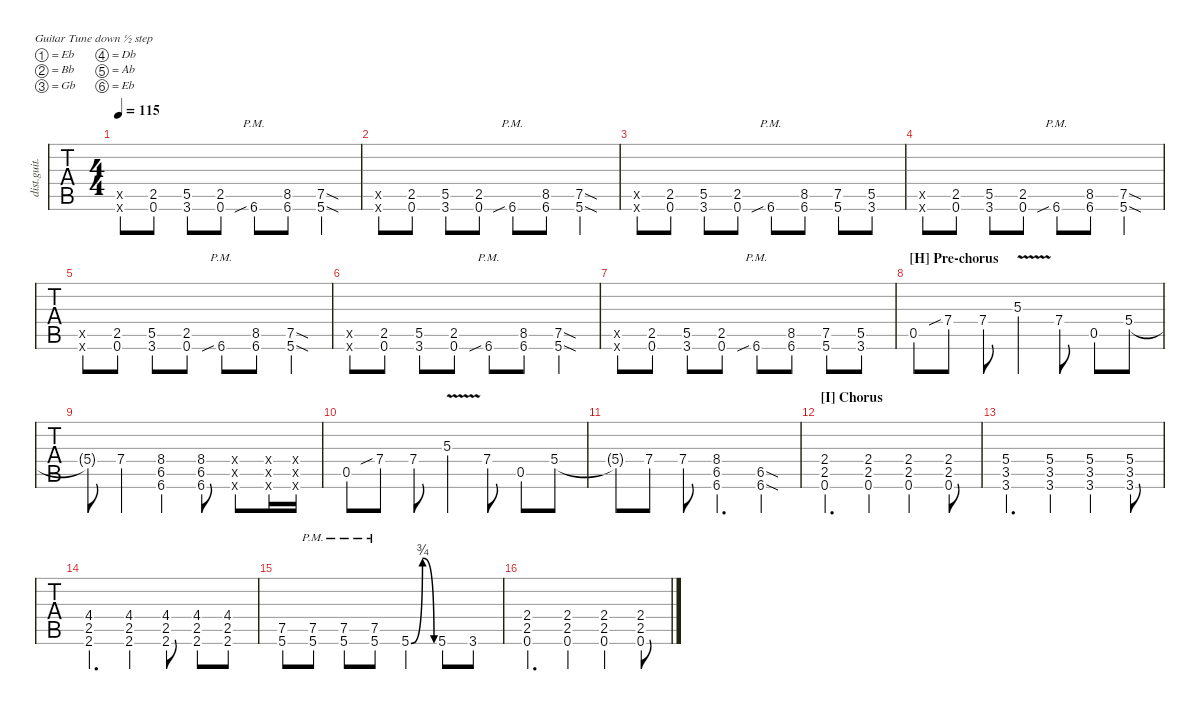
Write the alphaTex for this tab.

\defaultSystemsLayout 4
\hideDynamics
\bracketExtendMode nobrackets
\otherSystemsTrackNameOrientation horizontal
\track ("Rhythm Guitar 1 (James)" "dist.guit.") {multiBarRest instrument distortionguitar}
\staff {tabs}
\tuning (Eb4 Bb3 Gb3 Db3 Ab2 Eb2)
\ts (4 4)
\tempo 115
\clef g2
\ks c
(0.6{x acc #} 0.5{x acc #}).8{dy mf} (0.6{acc #} 2.5{acc #}).8 (3.6{acc #} 5.5{acc #}).8 (0.6{acc #} 2.5{acc #}).8 6.6{sib pm}.8 (6.6 8.5).8 (5.6{sod acc #} 7.5{sod acc #}).4 |
(0.6{x acc #} 0.5{x acc #}).8 (0.6{acc #} 2.5{acc #}).8 (3.6{acc #} 5.5{acc #}).8 (0.6{acc #} 2.5{acc #}).8 6.6{sib pm}.8 (6.6 8.5).8 (5.6{sod acc #} 7.5{sod acc #}).4 |
(0.6{x acc #} 0.5{x acc #}).8 (0.6{acc #} 2.5{acc #}).8 (3.6{acc #} 5.5{acc #}).8 (0.6{acc #} 2.5{acc #}).8 6.6{sib pm}.8 (6.6 8.5).8 (5.6{acc #} 7.5{acc #}).8 (5.5{acc #} 3.6{acc #}).8 |
(0.6{x acc #} 0.5{x acc #}).8 (0.6{acc #} 2.5{acc #}).8 (3.6{acc #} 5.5{acc #}).8 (0.6{acc #} 2.5{acc #}).8 6.6{sib pm}.8 (6.6 8.5).8 (5.6{sod acc #} 7.5{sod acc #}).4 |
(0.6{x acc #} 0.5{x acc #}).8 (0.6{acc #} 2.5{acc #}).8 (3.6{acc #} 5.5{acc #}).8 (0.6{acc #} 2.5{acc #}).8 6.6{sib pm}.8 (6.6 8.5).8 (5.6{sod acc #} 7.5{sod acc #}).4 |
(0.6{x acc #} 0.5{x acc #}).8 (0.6{acc #} 2.5{acc #}).8 (3.6{acc #} 5.5{acc #}).8 (0.6{acc #} 2.5{acc #}).8 6.6{sib pm}.8 (6.6 8.5).8 (5.6{sod acc #} 7.5{sod acc #}).4 |
(0.6{x acc #} 0.5{x acc #}).8 (0.6{acc #} 2.5{acc #}).8 (3.6{acc #} 5.5{acc #}).8 (0.6{acc #} 2.5{acc #}).8 6.6{sib pm}.8 (6.6 8.5).8 (5.6{acc #} 7.5{acc #}).8 (5.5{acc #} 3.6{acc #}).8 |
\section ("H" "Pre-chorus")
0.5{acc #}.8 7.4{sib acc #}.8 7.4{acc #}.8 5.3{v}.4 7.4{acc #}.8 0.5{acc #}.8 5.4{acc #}.8 |
5.4{t acc #}.8 7.4{acc #}.4 (6.6 6.5 8.4).4 (6.5 6.6 8.4).8 (6.5{x} 6.6{x} 8.4{x}).8 (6.5{x} 6.6{x} 8.4{x}).16 (6.5{x} 6.6{x} 8.4{x}).16 |
0.5{acc #}.8 7.4{sib acc #}.8 7.4{acc #}.8 5.3{v}.4 7.4{acc #}.8 0.5{acc #}.8 5.4{acc #}.8 |
5.4{t acc #}.8 7.4{acc #}.8 7.4{acc #}.8 (6.6 6.5 8.4).4{d} (6.6{sod} 6.5{sod}).4 |
\section ("I" "Chorus")
(0.6{acc #} 2.5{acc #} 2.4{acc #}).4{d} (0.6{acc #} 2.5{acc #} 2.4{acc #}).4 (0.6{st acc #} 2.5{st acc #} 2.4{st acc #}).4 (0.6{acc #} 2.5{acc #} 2.4{acc #}).8 |
(3.5 5.4{acc #} 3.6{acc #}).4{d} (3.5 5.4{acc #} 3.6{acc #}).4 (3.5{st} 5.4{st acc #} 3.6{st acc #}).4 (3.5 5.4{acc #} 3.6{acc #}).8 |
(2.5{acc #} 4.4 2.6).4{d} (2.5{acc #} 4.4 2.6).4 (2.5{acc #} 4.4 2.6).8 (2.5{acc #} 4.4 2.6).8 (2.5{acc #} 4.4 2.6).8 |
(7.5{acc #} 5.6{acc #}).8 (7.5{pm acc #} 5.6{pm acc #}).8 (7.5{pm acc #} 5.6{pm acc #}).8 (7.5{pm acc #} 5.6{pm acc #}).8 5.6{be (bendrelease 12.6 0 39 3 52.8 3 59.4 0) acc #}.4 5.6{acc #}.8 3.6{acc #}.8 |
(0.6{acc #} 2.5{acc #} 2.4{acc #}).4{d} (0.6{st acc #} 2.5{st acc #} 2.4{st acc #}).4 (0.6{st acc #} 2.5{st acc #} 2.4{st acc #}).4 (0.6{acc #} 2.5{acc #} 2.4{acc #}).8
